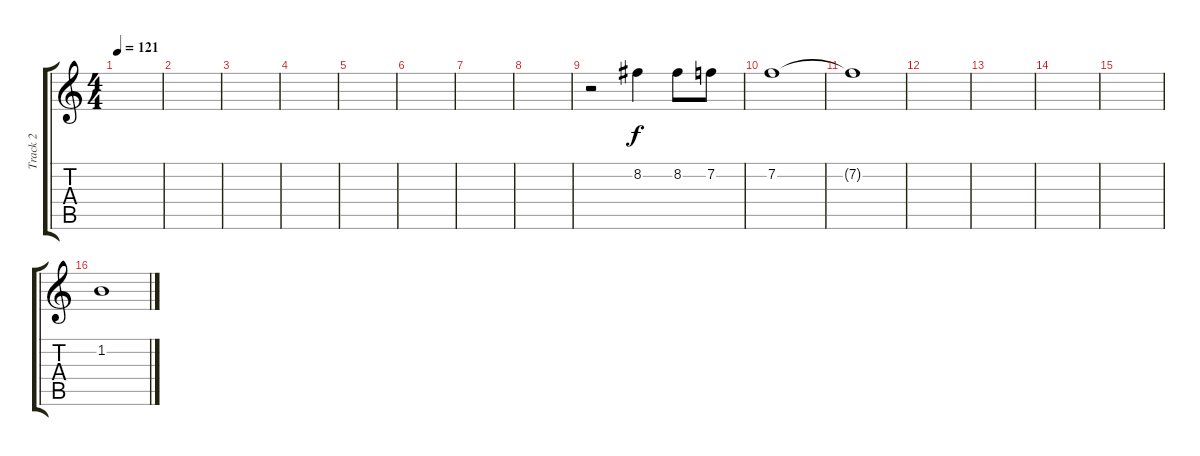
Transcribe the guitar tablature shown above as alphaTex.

\track ("Track 2" "Track 2") {instrument overdrivenguitar}
\staff {score tabs}
\tuning (Eb4 Bb3 Gb3 Db3 Ab2 Eb2) {hide}
\ts (4 4)
\tempo 121
\clef g2
\ks c
|
|
|
|
|
|
|
|
r.2 8.2.4 8.2.8 7.2.8 |
7.2.1 |
7.2{t}.1 |
|
|
|
|
1.2.1
